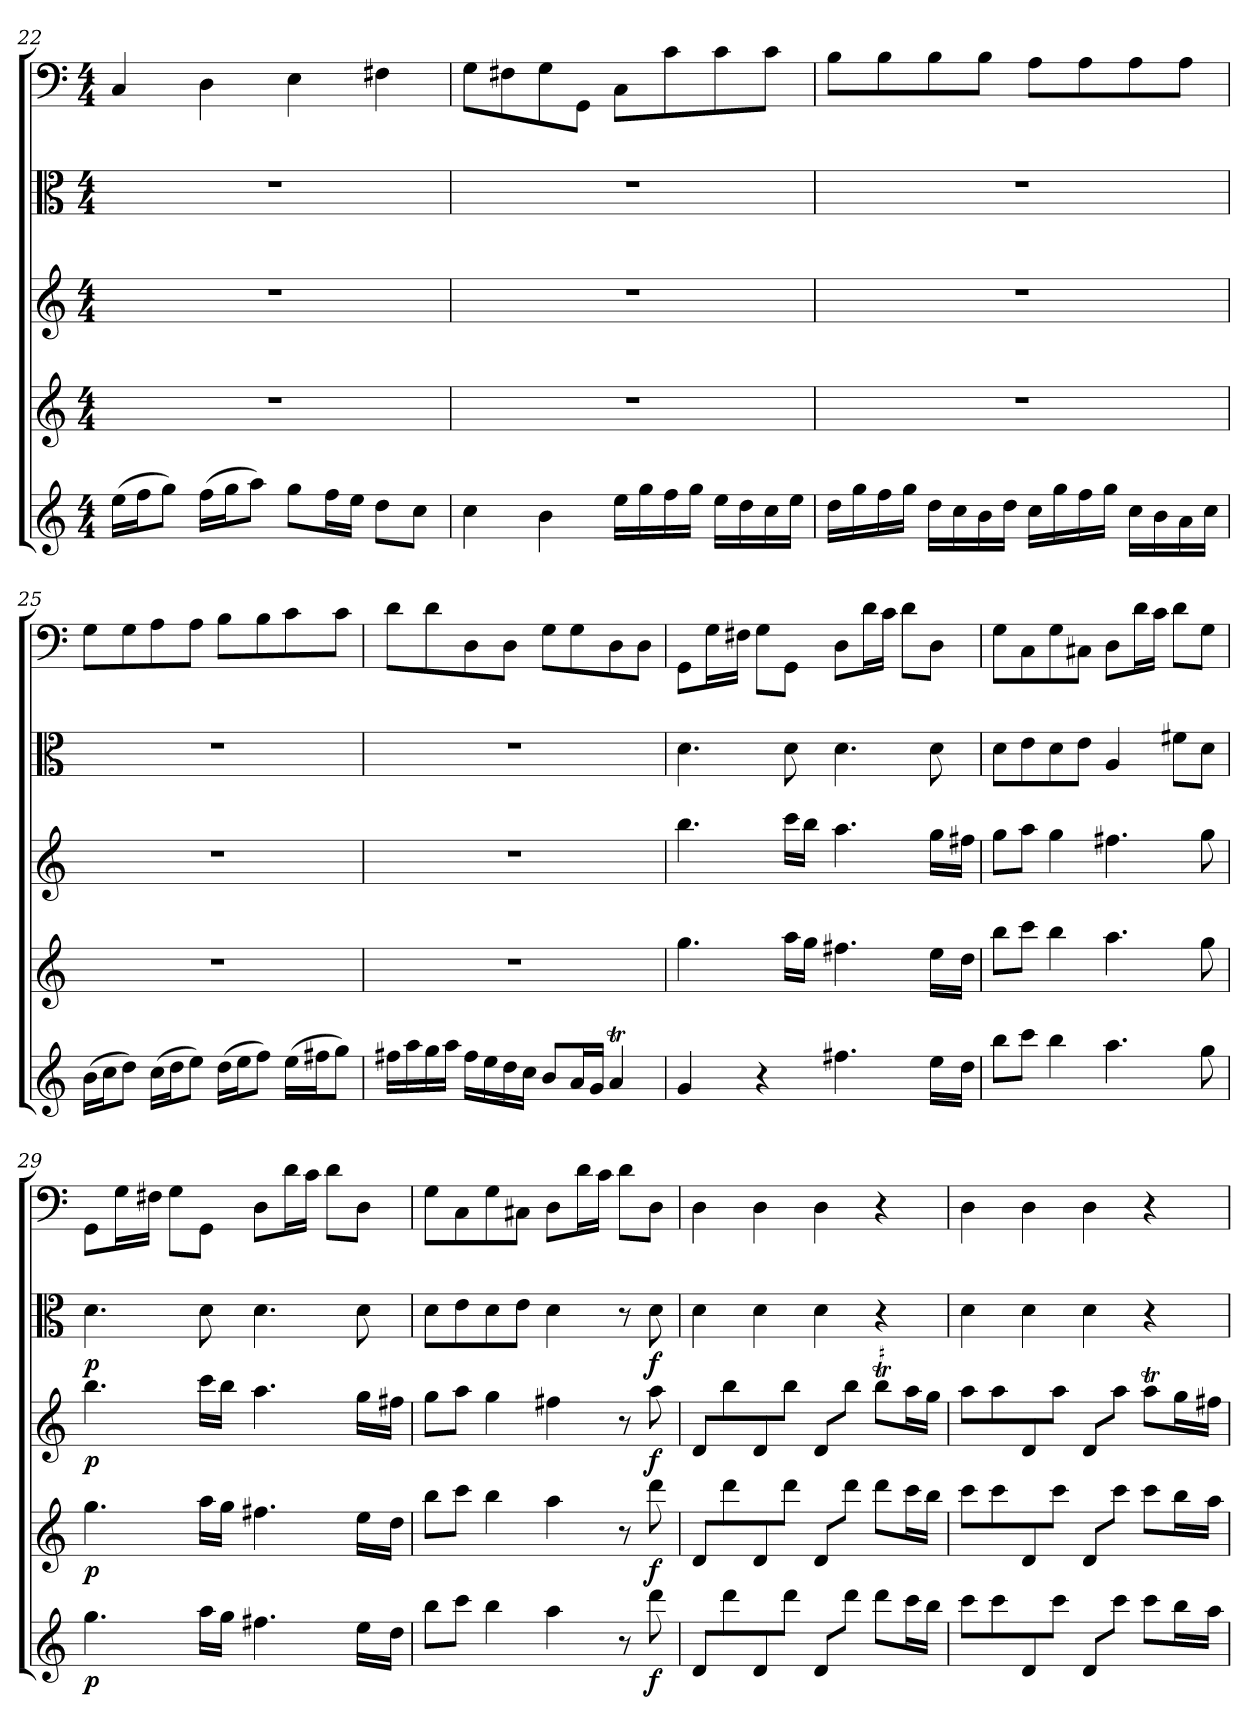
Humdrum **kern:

**kern	**dynam	**kern	**dynam	**kern	**dynam	**kern	**dynam	**kern
*part5	*part5	*part4	*part4	*part3	*part3	*part2	*part2	*part1
*staff5	*staff5	*staff4	*staff4	*staff3	*staff3	*staff2	*staff2	*staff1
*clefG2	*	*clefG2	*	*clefG2	*	*clefC3	*	*clefF4
*k[]	*	*k[]	*	*k[]	*	*k[]	*	*k[]
*C:	*	*C:	*	*C:	*	*C:	*	*C:
*M4/4	*	*M4/4	*	*M4/4	*	*M4/4	*	*M4/4
=22	=22	=22	=22	=22	=22	=22	=22	=22
(16ee\LL	.	1r	.	1r	.	1r	.	4C/
16ff\J	.	.	.	.	.	.	.	.
8gg\J)	.	.	.	.	.	.	.	.
(16ff\LL	.	.	.	.	.	.	.	4D\
16gg\J	.	.	.	.	.	.	.	.
8aa\J)	.	.	.	.	.	.	.	.
8gg\L	.	.	.	.	.	.	.	4E\
16ff\L	.	.	.	.	.	.	.	.
16ee\JJ	.	.	.	.	.	.	.	.
8dd\L	.	.	.	.	.	.	.	4F#X\
8cc\J	.	.	.	.	.	.	.	.
=23	=23	=23	=23	=23	=23	=23	=23	=23
4cc\	.	1r	.	1r	.	1r	.	8G\L
.	.	.	.	.	.	.	.	8F#X\
4b\	.	.	.	.	.	.	.	8G\
.	.	.	.	.	.	.	.	8GG\J
16ee\LL	.	.	.	.	.	.	.	8C\L
16gg\	.	.	.	.	.	.	.	.
16ff\	.	.	.	.	.	.	.	8c\
16gg\JJ	.	.	.	.	.	.	.	.
16ee\LL	.	.	.	.	.	.	.	8c\
16dd\	.	.	.	.	.	.	.	.
16cc\	.	.	.	.	.	.	.	8c\J
16ee\JJ	.	.	.	.	.	.	.	.
=24	=24	=24	=24	=24	=24	=24	=24	=24
16dd\LL	.	1r	.	1r	.	1r	.	8B\L
16gg\	.	.	.	.	.	.	.	.
16ff\	.	.	.	.	.	.	.	8B\
16gg\JJ	.	.	.	.	.	.	.	.
16dd\LL	.	.	.	.	.	.	.	8B\
16cc\	.	.	.	.	.	.	.	.
16b\	.	.	.	.	.	.	.	8B\J
16dd\JJ	.	.	.	.	.	.	.	.
16cc\LL	.	.	.	.	.	.	.	8A\L
16gg\	.	.	.	.	.	.	.	.
16ff\	.	.	.	.	.	.	.	8A\
16gg\JJ	.	.	.	.	.	.	.	.
16cc\LL	.	.	.	.	.	.	.	8A\
16b\	.	.	.	.	.	.	.	.
16a\	.	.	.	.	.	.	.	8A\J
16cc\JJ	.	.	.	.	.	.	.	.
=25	=25	=25	=25	=25	=25	=25	=25	=25
(16b\LL	.	1r	.	1r	.	1r	.	8G\L
16cc\J	.	.	.	.	.	.	.	.
8dd\J)	.	.	.	.	.	.	.	8G\
(16cc\LL	.	.	.	.	.	.	.	8A\
16dd\J	.	.	.	.	.	.	.	.
8ee\J)	.	.	.	.	.	.	.	8A\J
(16dd\LL	.	.	.	.	.	.	.	8B\L
16ee\J	.	.	.	.	.	.	.	.
8ff\J)	.	.	.	.	.	.	.	8B\
(16ee\LL	.	.	.	.	.	.	.	8c\
16ff#X\J	.	.	.	.	.	.	.	.
8gg\J)	.	.	.	.	.	.	.	8c\J
=26	=26	=26	=26	=26	=26	=26	=26	=26
16ff#X\LL	.	1r	.	1r	.	1r	.	8d\L
16aa\	.	.	.	.	.	.	.	.
16gg\	.	.	.	.	.	.	.	8d\
16aa\JJ	.	.	.	.	.	.	.	.
16ff#\LL	.	.	.	.	.	.	.	8D\
16ee\	.	.	.	.	.	.	.	.
16dd\	.	.	.	.	.	.	.	8D\J
16cc\JJ	.	.	.	.	.	.	.	.
8b/L	.	.	.	.	.	.	.	8G\L
16a/L	.	.	.	.	.	.	.	8G\
16g/JJ	.	.	.	.	.	.	.	.
4aT/	.	.	.	.	.	.	.	8D\
.	.	.	.	.	.	.	.	8D\J
=27	=27	=27	=27	=27	=27	=27	=27	=27
4g/	.	4.gg\	.	4.bb\	.	4.d\	.	8GG\L
.	.	.	.	.	.	.	.	16G\L
.	.	.	.	.	.	.	.	16F#X\JJ
4r	.	.	.	.	.	.	.	8G\L
.	.	16aa\LL	.	16ccc\LL	.	8d\	.	8GG\J
.	.	16gg\JJ	.	16bb\JJ	.	.	.	.
4.ff#X\	.	4.ff#X\	.	4.aa\	.	4.d\	.	8D\L
.	.	.	.	.	.	.	.	16d\L
.	.	.	.	.	.	.	.	16c\JJ
.	.	.	.	.	.	.	.	8d\L
16ee\LL	.	16ee\LL	.	16gg\LL	.	8d\	.	8D\J
16dd\JJ	.	16dd\JJ	.	16ff#X\JJ	.	.	.	.
=28	=28	=28	=28	=28	=28	=28	=28	=28
8bb\L	.	8bb\L	.	8gg\L	.	8d\L	.	8G\L
8ccc\J	.	8ccc\J	.	8aa\J	.	8e\	.	8C\
4bb\	.	4bb\	.	4gg\	.	8d\	.	8G\
.	.	.	.	.	.	8e\J	.	8C#X\J
4.aa\	.	4.aa\	.	4.ff#X\	.	4A/	.	8D\L
.	.	.	.	.	.	.	.	16d\L
.	.	.	.	.	.	.	.	16c\JJ
.	.	.	.	.	.	8f#X\L	.	8d\L
8gg\	.	8gg\	.	8gg\	.	8d\J	.	8G\J
=29	=29	=29	=29	=29	=29	=29	=29	=29
4.gg\	p	4.gg\	p	4.bb\	p	4.d\	p	8GG\L
.	.	.	.	.	.	.	.	16G\L
.	.	.	.	.	.	.	.	16F#X\JJ
.	.	.	.	.	.	.	.	8G\L
16aa\LL	.	16aa\LL	.	16ccc\LL	.	8d\	.	8GG\J
16gg\JJ	.	16gg\JJ	.	16bb\JJ	.	.	.	.
4.ff#X\	.	4.ff#X\	.	4.aa\	.	4.d\	.	8D\L
.	.	.	.	.	.	.	.	16d\L
.	.	.	.	.	.	.	.	16c\JJ
.	.	.	.	.	.	.	.	8d\L
16ee\LL	.	16ee\LL	.	16gg\LL	.	8d\	.	8D\J
16dd\JJ	.	16dd\JJ	.	16ff#X\JJ	.	.	.	.
=30	=30	=30	=30	=30	=30	=30	=30	=30
8bb\L	.	8bb\L	.	8gg\L	.	8d\L	.	8G\L
8ccc\J	.	8ccc\J	.	8aa\J	.	8e\	.	8C\
4bb\	.	4bb\	.	4gg\	.	8d\	.	8G\
.	.	.	.	.	.	8e\J	.	8C#X\J
4aa\	.	4aa\	.	4ff#X\	.	4d\	.	8D\L
.	.	.	.	.	.	.	.	16d\L
.	.	.	.	.	.	.	.	16c\JJ
8r	.	8r	.	8r	.	8r	.	8d\L
8ddd\	f	8ddd\	f	8aa\	f	8d\	f	8D\J
=31	=31	=31	=31	=31	=31	=31	=31	=31
8d/L	.	8d/L	.	8d/L	.	4d\	.	4D\
8ddd\	.	8ddd\	.	8bb\	.	.	.	.
8d/	.	8d/	.	8d/	.	4d\	.	4D\
8ddd\J	.	8ddd\J	.	8bb\J	.	.	.	.
8d/L	.	8d/L	.	8d/L	.	4d\	.	4D\
8ddd\J	.	8ddd\J	.	8bb\J	.	.	.	.
!	!	!	!	!LO:TR:acc=#	!	!	!	!
8ddd\L	.	8ddd\L	.	8bbT\L	.	4r	.	4r
16ccc\L	.	16ccc\L	.	16aa\L	.	.	.	.
16bb\JJ	.	16bb\JJ	.	16gg\JJ	.	.	.	.
=32	=32	=32	=32	=32	=32	=32	=32	=32
8ccc\L	.	8ccc\L	.	8aa\L	.	4d\	.	4D\
8ccc\	.	8ccc\	.	8aa\	.	.	.	.
8d/	.	8d/	.	8d/	.	4d\	.	4D\
8ccc\J	.	8ccc\J	.	8aa\J	.	.	.	.
8d/L	.	8d/L	.	8d/L	.	4d\	.	4D\
8ccc\J	.	8ccc\J	.	8aa\J	.	.	.	.
8ccc\L	.	8ccc\L	.	8aaT\L	.	4r	.	4r
16bb\L	.	16bb\L	.	16gg\L	.	.	.	.
16aa\JJ	.	16aa\JJ	.	16ff#X\JJ	.	.	.	.
=	=	=	=	=	=	=	=	=
*-	*-	*-	*-	*-	*-	*-	*-	*-
